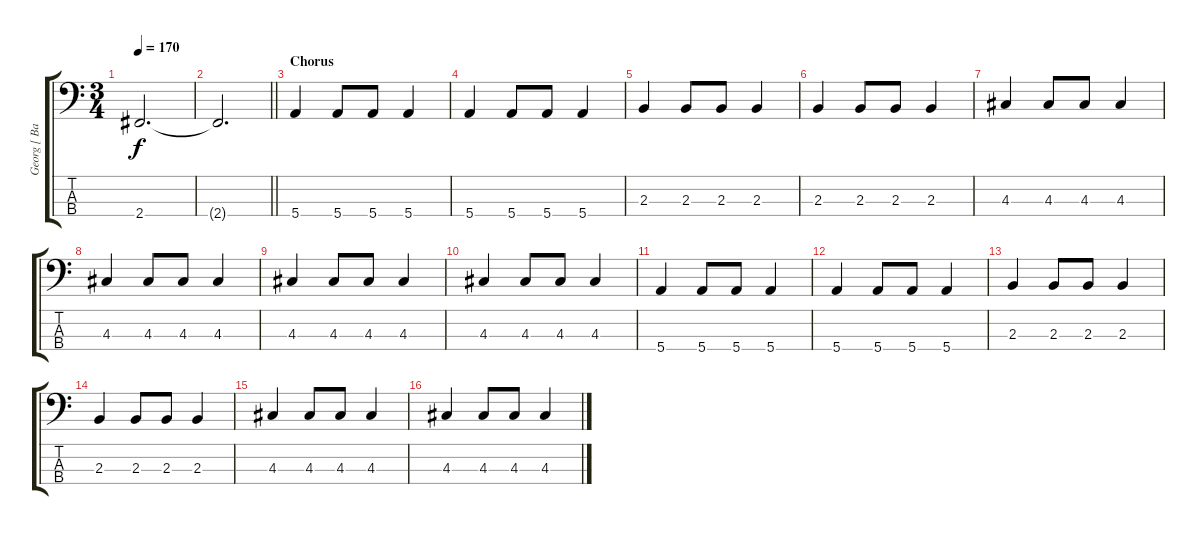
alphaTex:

\track ("Georg [ Bass ]" "Georg [ Ba") {instrument electricbassfinger}
\staff {score tabs}
\tuning (G2 D2 A1 E1) {hide}
\ts (3 4)
\tempo 170
\clef f4
\ks c
2.4.2{d dy f} |
\barLineRight lightlight
2.4{t}.2{d} |
\section ("" "Chorus")
5.4.4 5.4.8 5.4.8 5.4.4 |
5.4.4 5.4.8 5.4.8 5.4.4 |
2.3.4 2.3.8 2.3.8 2.3.4 |
2.3.4 2.3.8 2.3.8 2.3.4 |
4.3.4 4.3.8 4.3.8 4.3.4 |
4.3.4 4.3.8 4.3.8 4.3.4 |
4.3.4 4.3.8 4.3.8 4.3.4 |
4.3.4 4.3.8 4.3.8 4.3.4 |
5.4.4 5.4.8 5.4.8 5.4.4 |
5.4.4 5.4.8 5.4.8 5.4.4 |
2.3.4 2.3.8 2.3.8 2.3.4 |
2.3.4 2.3.8 2.3.8 2.3.4 |
4.3.4 4.3.8 4.3.8 4.3.4 |
4.3.4 4.3.8 4.3.8 4.3.4
